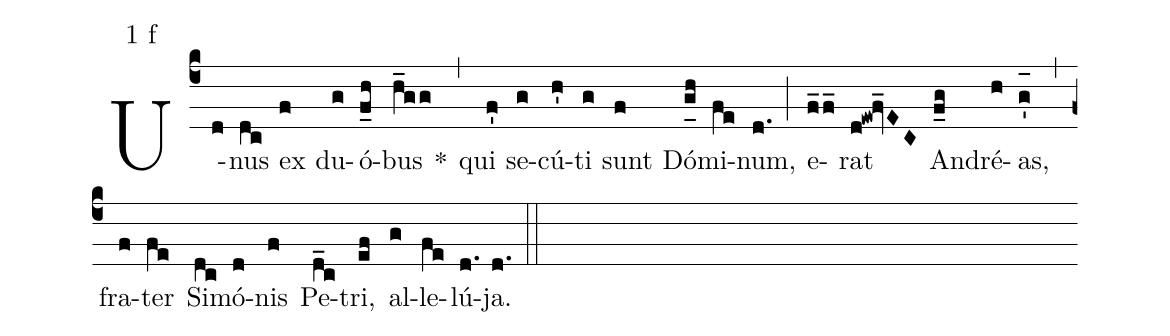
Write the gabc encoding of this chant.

mode:1 f;
%%
(c4) U(d)nus(dc) ex(f) du(g)ó(f_h)bus(h_gg) *(,) qui(f') se(g)cú(h')ti(g) sunt(f) Dó(g_[uh:l]h)mi(fe)num,(d.) (;) e(f_2f_)rat(d!ew!fv_EC) An(f_g)dré(h)as,(g'_[oh:h]) (,) fra(f)ter(fe) Si(dc)mó(d)nis(f) Pe(d_c)tri,(ef) al(g)le(fe)lú(d.)ja.(d.) (::)
